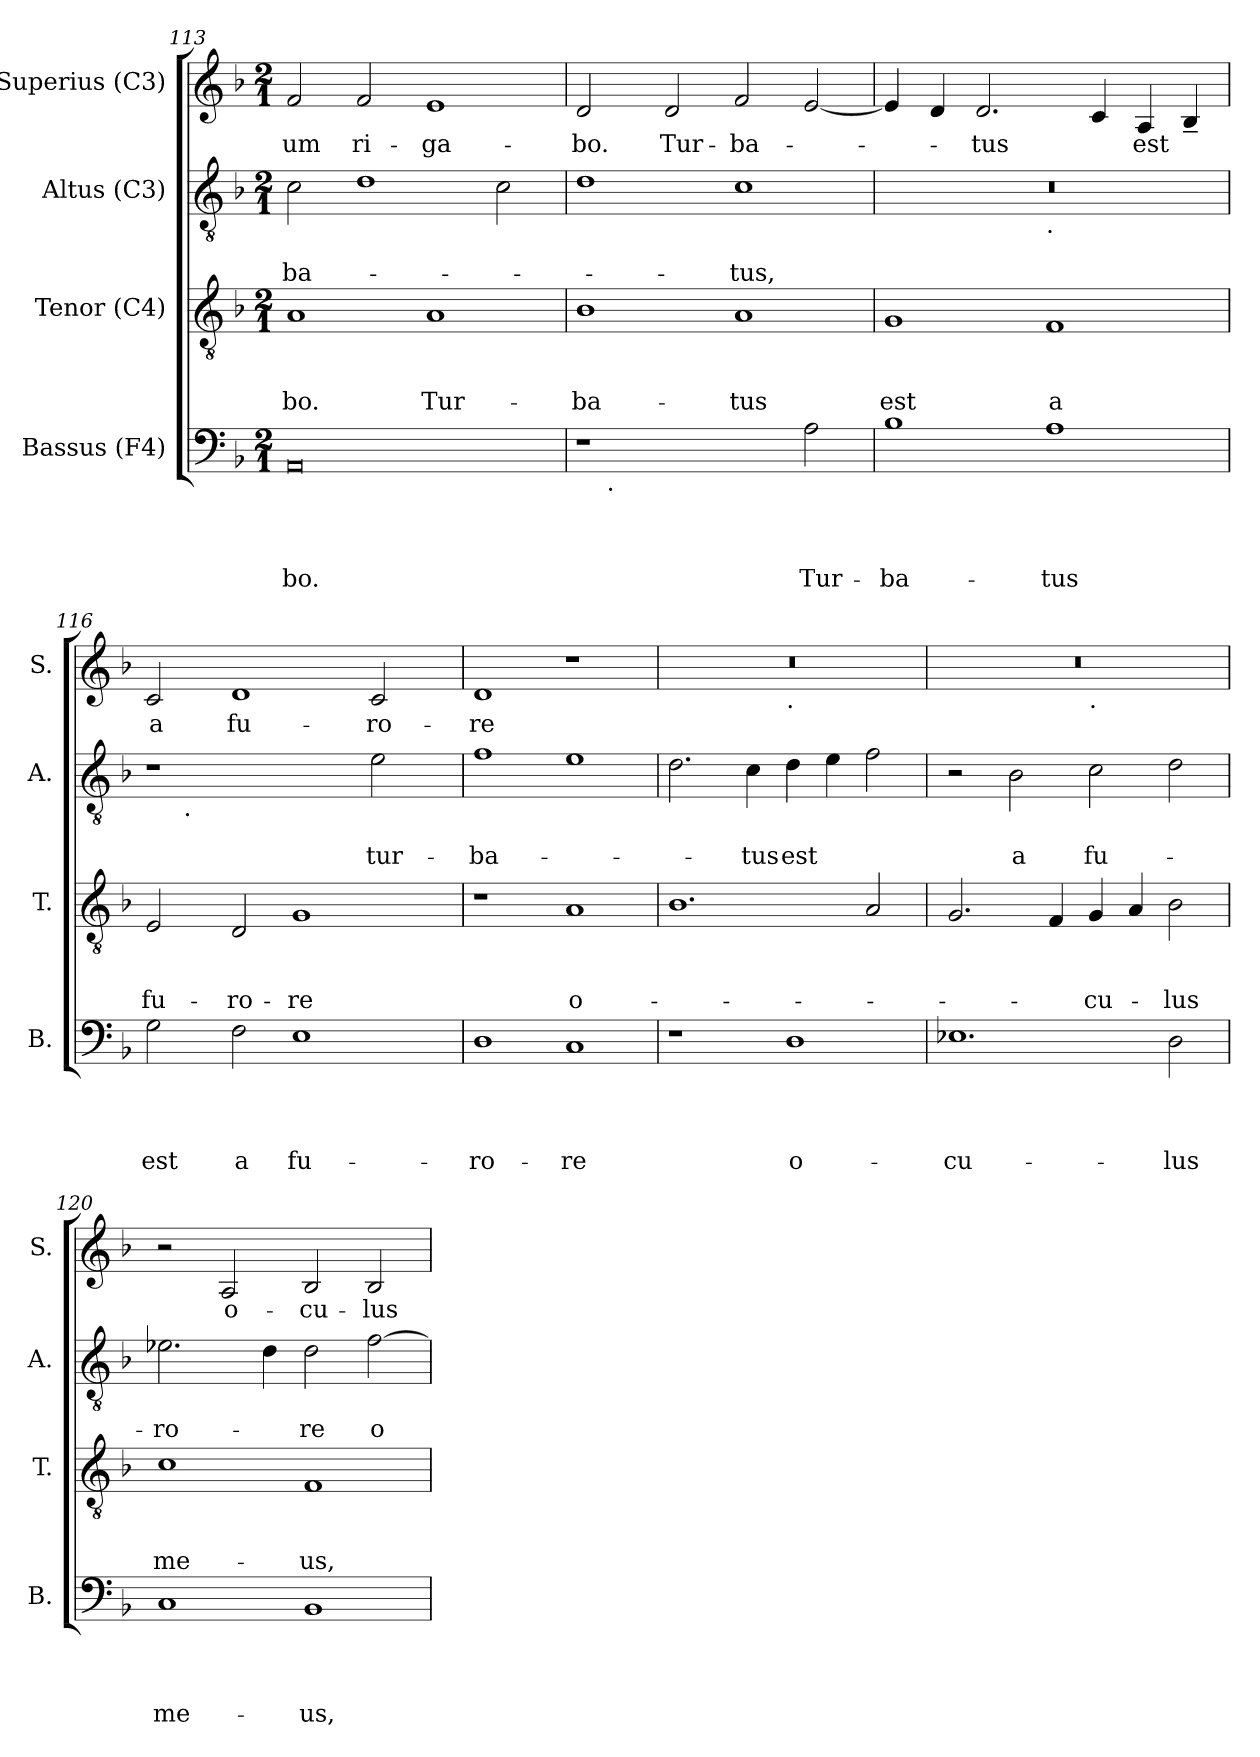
**kern	**text	**text	**text	**text	**kern	**text	**text	**text	**kern	**text	**text	**kern	**text
*part4	*part4	*part4	*part4	*part4	*part3	*part3	*part3	*part3	*part2	*part2	*part2	*part1	*part1
*staff4	*staff4	*staff4	*staff4	*staff4	*staff3	*staff3	*staff3	*staff3	*staff2	*staff2	*staff2	*staff1	*staff1
*I"Bassus (F4)	*	*	*	*	*I"Tenor (C4)	*	*	*	*I"Altus (C3)	*	*	*I"Superius (C3)	*
*I'B.	*	*	*	*	*I'T.	*	*	*	*I'A.	*	*	*I'S.	*
!!LO:PB:g=z
*clefF4	*	*	*	*	*clefGv2	*	*	*	*clefGv2	*	*	*clefG2	*
*k[b-]	*	*	*	*	*k[b-]	*	*	*	*k[b-]	*	*	*k[b-]	*
*F:	*	*	*	*	*F:	*	*	*	*F:	*	*	*F:	*
*M2/1	*	*	*	*	*M2/1	*	*	*	*M2/1	*	*	*M2/1	*
=113	=113	=113	=113	=113	=113	=113	=113	=113	=113	=113	=113	=113	=113
!	!	!	!	!LO:LY:b	!	!	!	!LO:LY:b	!	!	!LO:LY:b	!	!LO:LY:b
0AA	.	.	.	-bo.	1A	.	.	-bo.	2c\	.	-ba-	2f/	-um
!	!	!	!	!	!	!	!	!	!	!	!	!	!LO:LY:b
.	.	.	.	.	.	.	.	.	1d	.	.	2f/	ri-
!	!	!	!	!	!	!	!	!LO:LY:b	!	!	!	!	!LO:LY:b
.	.	.	.	.	1A	.	.	Tur-	.	.	.	1e	-ga-
.	.	.	.	.	.	.	.	.	2c\	.	.	.	.
=114	=114	=114	=114	=114	=114	=114	=114	=114	=114	=114	=114	=114	=114
!	!	!	!	!	!	!	!	!LO:LY:b	!	!	!	!	!LO:LY:b
*^	*	*	*	*	*	*	*	*	*	*	*	*	*
1r	8ryy	.	.	.	.	1B-	.	.	-ba-	1d	.	.	2d/	-bo.
!	!LO:TX:b:t=.	!	!	!	!	!	!	!	!	!	!	!	!	!
.	1...ryy	.	.	.	.	.	.	.	.	.	.	.	.	.
!	!	!	!	!	!	!	!	!	!	!	!	!	!	!LO:LY:b
.	.	.	.	.	.	.	.	.	.	.	.	.	2d/	Tur-
!	!	!	!	!	!	!	!	!	!LO:LY:b	!	!	!LO:LY:b	!	!LO:LY:b:rj
2ryy	.	.	.	.	.	1A	.	.	-tus	1c	.	-tus,	2f/	-ba-
!	!	!	!	!	!LO:LY:b	!	!	!	!	!	!	!	!	!
2A\	.	.	.	.	Tur-	.	.	.	.	.	.	.	[<2e/	.
=115	=115	=115	=115	=115	=115	=115	=115	=115	=115	=115	=115	=115	=115	=115
!	!	!	!	!	!LO:LY:b	!	!	!	!LO:LY:b	!	!	!	!	!
*v	*v	*	*	*	*	*	*	*	*	*^	*	*	*	*
1B-	.	.	.	-ba-	1G	.	.	est	0r	1ryy	.	.	4e/]	.
.	.	.	.	.	.	.	.	.	.	.	.	.	4d/	.
!	!	!	!	!	!	!	!	!	!	!	!	!	!	!LO:LY:b
.	.	.	.	.	.	.	.	.	.	.	.	.	2.d/	-tus
!	!	!	!	!	!	!	!	!	!	!LO:TX:b:t=.	!	!	!	!
!	!	!	!	!LO:LY:b	!	!	!	!LO:LY:b:rj	!	!	!	!	!	!
1A	.	.	.	-tus	1F	.	.	a	.	1ryy	.	.	.	.
.	.	.	.	.	.	.	.	.	.	.	.	.	4c/	.
!	!	!	!	!	!	!	!	!	!	!	!	!	!	!LO:LY:b
.	.	.	.	.	.	.	.	.	.	.	.	.	4A/	est
.	.	.	.	.	.	.	.	.	.	.	.	.	4B-~</	.
=116	=116	=116	=116	=116	=116	=116	=116	=116	=116	=116	=116	=116	=116	=116
!	!	!	!	!LO:LY:b	!	!	!	!LO:LY:b	!	!	!	!	!	!LO:LY:b
2G\	.	.	.	est	2E/	.	.	fu-	1r	8ryy	.	.	2c/	a
.	.	.	.	.	.	.	.	.	.	32ryy	.	.	.	.
!	!	!	!	!	!	!	!	!	!	!LO:TX:b:t=.	!	!	!	!
.	.	.	.	.	.	.	.	.	.	1ryy	.	.	.	.
!	!	!	!	!LO:LY:b	!	!	!	!LO:LY:b	!	!	!	!	!	!LO:LY:b
2F\	.	.	.	a	2D/	.	.	-ro-	.	.	.	.	1d	fu-
!	!	!	!	!LO:LY:b	!	!	!	!LO:LY:b	!	!	!	!	!	!
1E	.	.	.	fu-	1G	.	.	-re	2ryy	.	.	.	.	.
.	.	.	.	.	.	.	.	.	.	2ryy	.	.	.	.
!	!	!	!	!	!	!	!	!	!	!	!	!LO:LY:b	!	!LO:LY:b
.	.	.	.	.	.	.	.	.	2e\	.	.	tur-	2c/	-ro-
.	.	.	.	.	.	.	.	.	.	4ryy	.	.	.	.
.	.	.	.	.	.	.	.	.	.	16.ryy	.	.	.	.
=117	=117	=117	=117	=117	=117	=117	=117	=117	=117	=117	=117	=117	=117	=117
!	!	!	!	!LO:LY:b	!	!	!	!	!	!	!	!LO:LY:b	!	!LO:LY:b
*	*	*	*	*	*	*	*	*	*v	*v	*	*	*	*
1D	.	.	.	-ro-	1r	.	.	.	1f	.	-ba-	1d	-re
!	!	!	!	!LO:LY:b	!	!	!	!LO:LY:b:rj	!	!	!	!	!
1C	.	.	.	-re	1A	.	.	o-	1e	.	.	1r	.
!!LO:LB:g=z
=118	=118	=118	=118	=118	=118	=118	=118	=118	=118	=118	=118	=118	=118
*	*	*	*	*	*	*	*	*	*	*	*	*^	*
1r	.	.	.	.	1.B-	.	.	.	2.d\	.	.	0r	1ryy	.
!	!	!	!	!	!	!	!	!	!	!	!LO:LY:b	!	!	!
.	.	.	.	.	.	.	.	.	4c\	.	-tus	.	.	.
!	!	!	!	!	!	!	!	!	!	!	!	!	!LO:TX:b:t=.	!
!	!	!	!	!LO:LY:b:rj	!	!	!	!	!	!	!LO:LY:b	!	!	!
1D	.	.	.	o-	.	.	.	.	4d\	.	est	.	1ryy	.
.	.	.	.	.	.	.	.	.	4e\	.	.	.	.	.
.	.	.	.	.	2A/	.	.	.	2f\	.	.	.	.	.
=119	=119	=119	=119	=119	=119	=119	=119	=119	=119	=119	=119	=119	=119	=119
!	!	!	!	!LO:LY:b	!	!	!	!	!	!	!	!	!	!
1.E-X	.	.	.	-cu-	2.G/	.	.	.	2r	.	.	0r	1ryy	.
!	!	!	!	!	!	!	!	!	!	!	!LO:LY:b	!	!	!
.	.	.	.	.	.	.	.	.	2B-\	.	a	.	.	.
.	.	.	.	.	4F/	.	.	.	.	.	.	.	.	.
!	!	!	!	!	!	!	!	!	!	!	!	!	!LO:TX:b:t=.	!
!	!	!	!	!	!	!	!	!LO:LY:b	!	!	!LO:LY:b	!	!	!
.	.	.	.	.	4G/	.	.	-cu-	2c\	.	fu-	.	1ryy	.
.	.	.	.	.	4A/	.	.	.	.	.	.	.	.	.
!	!	!	!	!LO:LY:b	!	!	!	!LO:LY:b	!	!	!	!	!	!
2D\	.	.	.	-lus	2B-\	.	.	-lus	2d\	.	.	.	.	.
=120	=120	=120	=120	=120	=120	=120	=120	=120	=120	=120	=120	=120	=120	=120
!	!	!	!	!LO:LY:b	!	!	!	!LO:LY:b	!	!	!LO:LY:b	!	!	!
*	*	*	*	*	*	*	*	*	*	*	*	*v	*v	*
1C	.	.	.	me-	1c	.	.	me-	2.e-X\	.	-ro-	2r	.
!	!	!	!	!	!	!	!	!	!	!	!	!	!LO:LY:b
.	.	.	.	.	.	.	.	.	.	.	.	2A/	o-
.	.	.	.	.	.	.	.	.	4d\	.	.	.	.
!	!	!	!	!LO:LY:b	!	!	!	!LO:LY:b	!	!	!LO:LY:b	!	!LO:LY:b
1BB-	.	.	.	-us,	1F	.	.	-us,	2d\	.	-re	2B-/	-cu-
!	!	!	!	!	!	!	!	!	!	!	!LO:LY:b	!	!LO:LY:b
.	.	.	.	.	.	.	.	.	[>2f\	.	o-	2B-/	-lus
=	=	=	=	=	=	=	=	=	=	=	=	=	=
*-	*-	*-	*-	*-	*-	*-	*-	*-	*-	*-	*-	*-	*-
